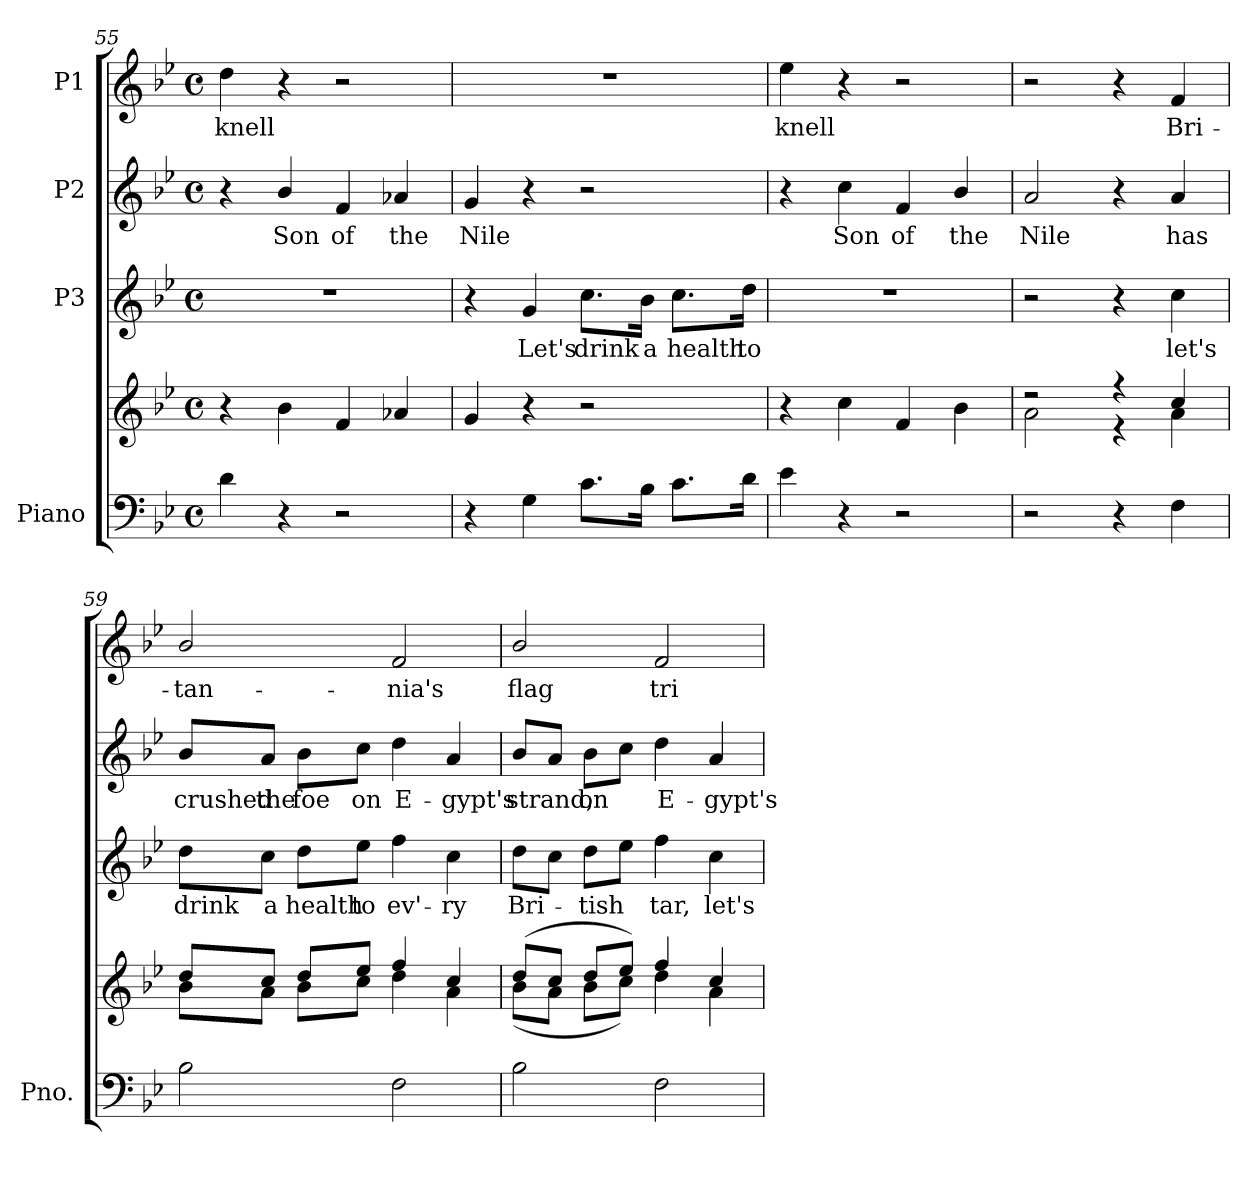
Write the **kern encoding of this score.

**kern	**kern	**kern	**text	**kern	**text	**kern	**text
*part4	*part4	*part3	*part3	*part2	*part2	*part1	*part1
*staff5	*staff4	*staff3	*staff3	*staff2	*staff2	*staff1	*staff1
*I"Piano	*	*I"P3	*	*I"P2	*	*I"P1	*
*I'Pno.	*	*	*	*	*	*	*
*clefF4	*clefG2	*clefG2	*	*clefG2	*	*clefG2	*
*k[b-e-]	*k[b-e-]	*k[b-e-]	*	*k[b-e-]	*	*k[b-e-]	*
*B-:	*B-:	*B-:	*	*B-:	*	*B-:	*
*M4/4	*M4/4	*M4/4	*	*M4/4	*	*M4/4	*
*met(c)	*met(c)	*met(c)	*	*met(c)	*	*met(c)	*
=55	=55	=55	=55	=55	=55	=55	=55
!	!	!	!	!	!	!	!LO:LY:b:color=#000000
4di\	4r	1r	.	4r	.	4ddi\	knell
!	!	!	!	!	!LO:LY:b:color=#000000	!	!
4r	4b-i\	.	.	4b-i/	Son	4r	.
!	!	!	!	!	!LO:LY:b:color=#000000	!	!
2r	4fi/	.	.	4fi/	of	2r	.
!	!	!	!	!	!LO:LY:b:color=#000000	!	!
.	4a-Xi/	.	.	4a-Xi/	the	.	.
!!LO:LB:g=z
=56	=56	=56	=56	=56	=56	=56	=56
!	!	!	!	!	!LO:LY:b:color=#000000	!	!
4r	4gi/	4r	.	4gi/	Nile	1r	.
!	!	!	!LO:LY:b:color=#000000	!	!	!	!
4Gi\	4r	4gi/	Let's	4r	.	.	.
!	!	!	!LO:LY:b:color=#000000	!	!	!	!
8.ci\L	2r	8.cci\L	drink	2r	.	.	.
!	!	!	!LO:LY:b:color=#000000	!	!	!	!
16B-i\Jk	.	16b-i\Jk	a	.	.	.	.
!	!	!	!LO:LY:b:color=#000000	!	!	!	!
8.ci\L	.	8.cci\L	health	.	.	.	.
!	!	!	!LO:LY:b:color=#000000	!	!	!	!
16di\Jk	.	16ddi\Jk	to	.	.	.	.
=57	=57	=57	=57	=57	=57	=57	=57
!	!	!	!	!	!	!	!LO:LY:b:color=#000000
4e-i\	4r	1r	.	4r	.	4ee-i\	knell
!	!	!	!	!	!LO:LY:b:color=#000000	!	!
4r	4cci\	.	.	4cci\	Son	4r	.
!	!	!	!	!	!LO:LY:b:color=#000000	!	!
2r	4fi/	.	.	4fi/	of	2r	.
!	!	!	!	!	!LO:LY:b:color=#000000	!	!
.	4b-i\	.	.	4b-i/	the	.	.
=58	=58	=58	=58	=58	=58	=58	=58
*	*^	*	*	*	*	*	*
!	!	!	!	!	!	!LO:LY:b:color=#000000	!	!
2r	2r	2ai\	2r	.	2ai/	Nile	2r	.
4r	4r	4r	4r	.	4r	.	4r	.
!	!	!	!	!LO:LY:b:color=#000000	!	!	!	!
!	!	!	!	!	!	!LO:LY:b:color=#000000	!	!
!	!	!	!	!	!	!	!	!LO:LY:b:color=#000000
4Fi\	4cci/	4ai\	4cci\	let's	4ai/	has	4fi/	Bri-
=59	=59	=59	=59	=59	=59	=59	=59	=59
!	!	!	!	!LO:LY:b:color=#000000	!	!	!	!
!	!	!	!	!	!	!LO:LY:b:color=#000000	!	!
!	!	!	!	!	!	!	!	!LO:LY:b:color=#000000
2B-i\	8ddi/L	8b-i\L	8ddi\L	drink	8b-i/L	crushed	2b-i/	-tan-
!	!	!	!	!LO:LY:b:color=#000000	!	!	!	!
!	!	!	!	!	!	!LO:LY:b:color=#000000	!	!
.	8cci/J	8ai\J	8cci\J	a	8ai/J	the	.	.
!	!	!	!	!LO:LY:b:color=#000000	!	!	!	!
!	!	!	!	!	!	!LO:LY:b:color=#000000	!	!
.	8ddi/L	8b-i\L	8ddi\L	health	8b-i\L	foe	.	.
!	!	!	!	!LO:LY:b:color=#000000	!	!	!	!
!	!	!	!	!	!	!LO:LY:b:color=#000000	!	!
.	8ee-i/J	8cci\J	8ee-i\J	to	8cci\J	on	.	.
!	!	!	!	!LO:LY:b:color=#000000	!	!	!	!
!	!	!	!	!	!	!LO:LY:b:color=#000000	!	!
!	!	!	!	!	!	!	!	!LO:LY:b:color=#000000
2Fi\	4ffi/	4ddi\	4ffi\	ev'-	4ddi\	E-	2fi/	-nia's
!	!	!	!	!LO:LY:b:color=#000000	!	!	!	!
!	!	!	!	!	!	!LO:LY:b:color=#000000	!	!
.	4cci/	4ai\	4cci\	-ry	4ai/	-gypt's	.	.
!!LO:LB:g=z
=60	=60	=60	=60	=60	=60	=60	=60	=60
!	!	!	!	!LO:LY:b:color=#000000	!	!	!	!
!	!	!	!	!	!	!LO:LY:b:color=#000000	!	!
!	!	!	!	!	!	!	!	!LO:LY:b:color=#000000
2B-i\	(8ddi/L	(8b-i\L	8ddi\L	Bri-	8b-i/L	strand,	2b-i/	flag
.	8cci/J	8ai\J	8cci\J	.	8ai/J	.	.	.
!	!	!	!	!LO:LY:b:color=#000000	!	!	!	!
!	!	!	!	!	!	!LO:LY:b:color=#000000	!	!
.	8ddi/L	8b-i\L	8ddi\L	-tish	8b-i\L	on	.	.
.	8ee-i/J)	8cci\J)	8ee-i\J	.	8cci\J	.	.	.
!	!	!	!	!LO:LY:b:color=#000000	!	!	!	!
!	!	!	!	!	!	!LO:LY:b:color=#000000	!	!
!	!	!	!	!	!	!	!	!LO:LY:b:color=#000000
2Fi\	4ffi/	4ddi\	4ffi\	tar,	4ddi\	E-	2fi/	tri-
!	!	!	!	!LO:LY:b:color=#000000	!	!	!	!
!	!	!	!	!	!	!LO:LY:b:color=#000000	!	!
.	4cci/	4ai\	4cci\	let's	4ai/	-gypt's	.	.
*	*v	*v	*	*	*	*	*	*
=	=	=	=	=	=	=	=
*-	*-	*-	*-	*-	*-	*-	*-
